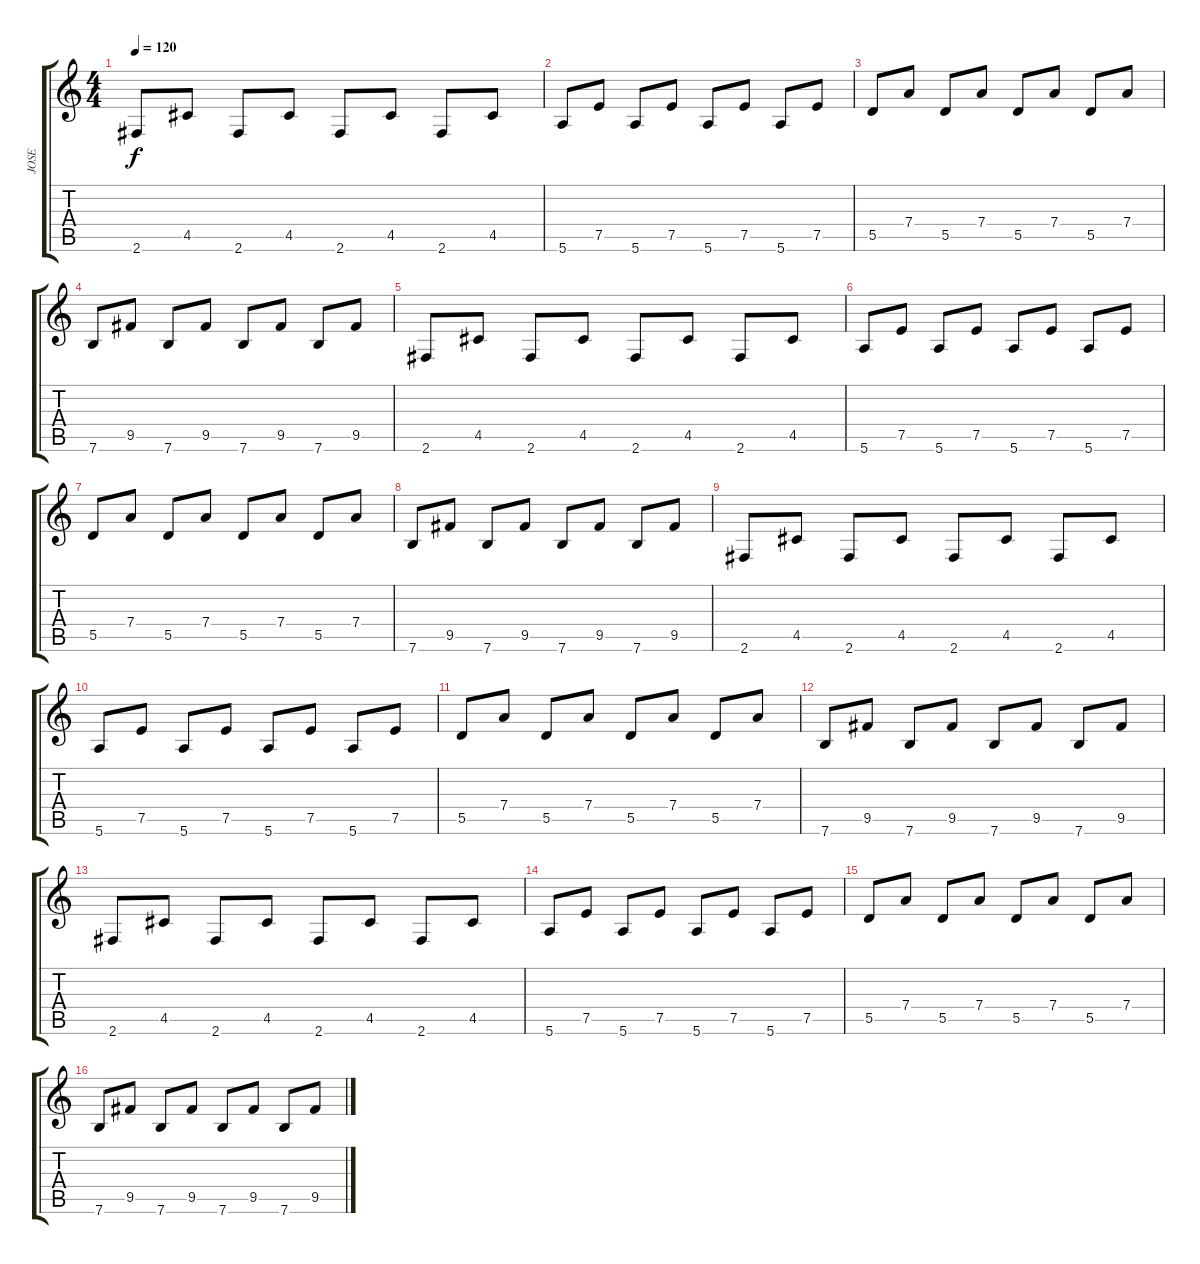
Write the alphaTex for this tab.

\track ("JOSE" "JOSE") {instrument acousticguitarnylon}
\staff {score tabs}
\tuning (E4 B3 G3 D3 A2 E2) {hide}
\ts (4 4)
\tempo 120
\clef g2
\ks c
2.6.8{dy f instrument acousticguitarnylon} 4.5.8 2.6.8 4.5.8 2.6.8 4.5.8 2.6.8 4.5.8 |
5.6.8 7.5.8 5.6.8 7.5.8 5.6.8 7.5.8 5.6.8 7.5.8 |
5.5.8 7.4.8 5.5.8 7.4.8 5.5.8 7.4.8 5.5.8 7.4.8 |
7.6.8 9.5.8 7.6.8 9.5.8 7.6.8 9.5.8 7.6.8 9.5.8 |
2.6.8 4.5.8 2.6.8 4.5.8 2.6.8 4.5.8 2.6.8 4.5.8 |
5.6.8 7.5.8 5.6.8 7.5.8 5.6.8 7.5.8 5.6.8 7.5.8 |
5.5.8 7.4.8 5.5.8 7.4.8 5.5.8 7.4.8 5.5.8 7.4.8 |
7.6.8 9.5.8 7.6.8 9.5.8 7.6.8 9.5.8 7.6.8 9.5.8 |
2.6.8 4.5.8 2.6.8 4.5.8 2.6.8 4.5.8 2.6.8 4.5.8 |
5.6.8 7.5.8 5.6.8 7.5.8 5.6.8 7.5.8 5.6.8 7.5.8 |
5.5.8 7.4.8 5.5.8 7.4.8 5.5.8 7.4.8 5.5.8 7.4.8 |
7.6.8 9.5.8 7.6.8 9.5.8 7.6.8 9.5.8 7.6.8 9.5.8 |
2.6.8 4.5.8 2.6.8 4.5.8 2.6.8 4.5.8 2.6.8 4.5.8 |
5.6.8 7.5.8 5.6.8 7.5.8 5.6.8 7.5.8 5.6.8 7.5.8 |
5.5.8 7.4.8 5.5.8 7.4.8 5.5.8 7.4.8 5.5.8 7.4.8 |
7.6.8 9.5.8 7.6.8 9.5.8 7.6.8 9.5.8 7.6.8 9.5.8
